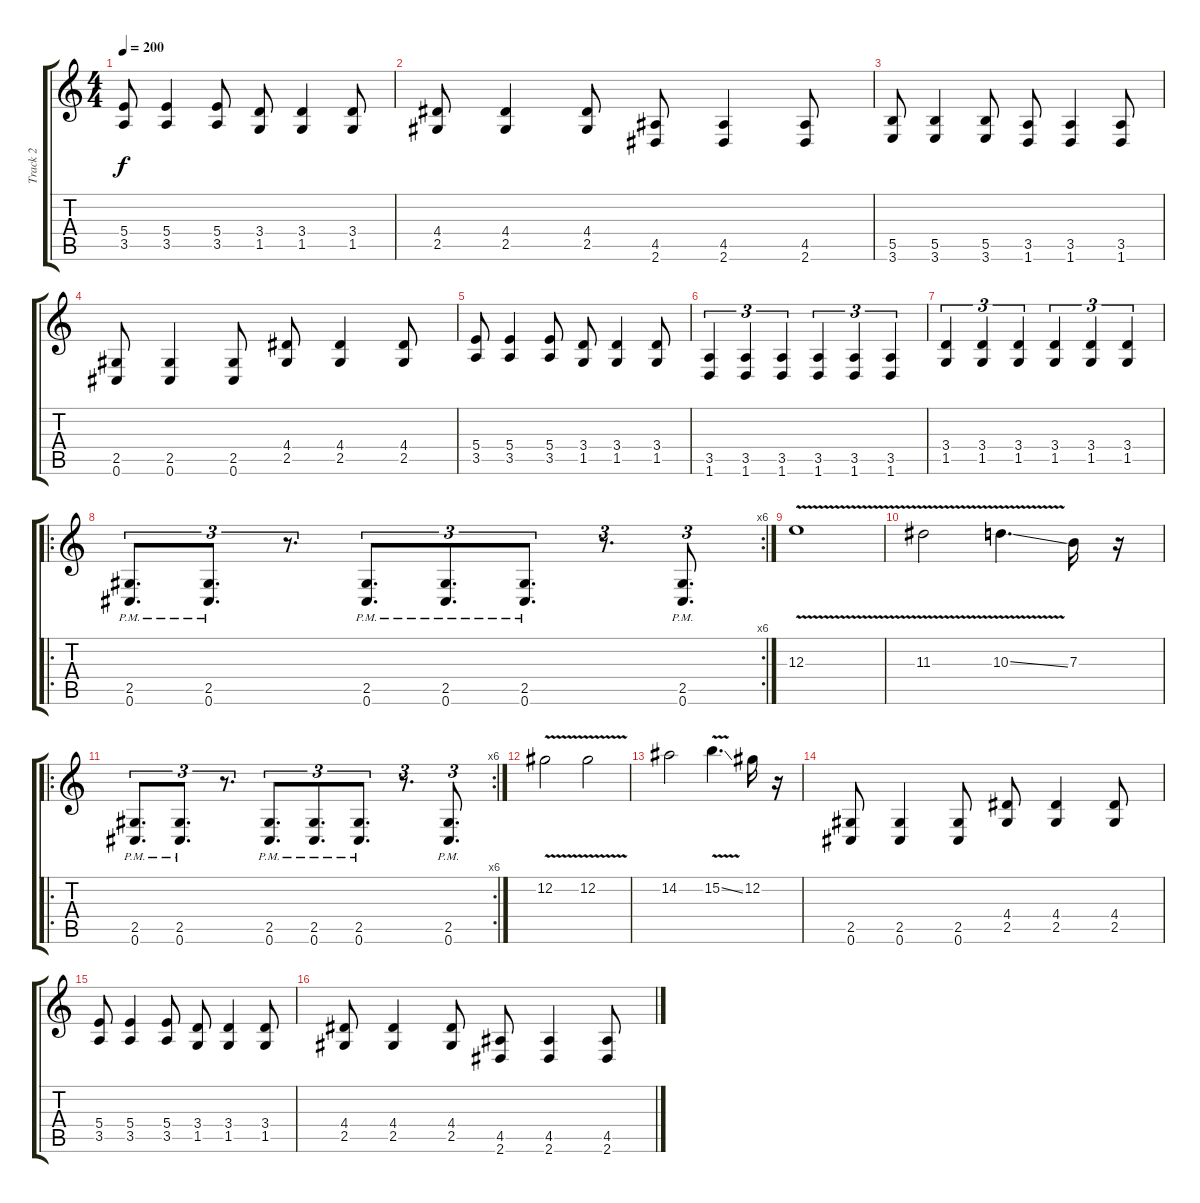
\track ("Track 2" "Track 2") {instrument distortionguitar}
\staff {score tabs}
\tuning (Db4 Ab3 E3 B2 Gb2 Db2) {hide}
\ts (4 4)
\tempo 200
\clef g2
\ks c
(5.4 3.5).8{dy f} (5.4 3.5).4 (5.4 3.5).8 (3.4 1.5).8 (3.4 1.5).4 (3.4 1.5).8 |
(4.4 2.5).8 (4.4 2.5).4 (4.4 2.5).8 (4.5 2.6).8 (4.5 2.6).4 (4.5 2.6).8 |
(5.5 3.6).8 (5.5 3.6).4 (5.5 3.6).8 (3.5 1.6).8 (3.5 1.6).4 (3.5 1.6).8 |
(2.5 0.6).8 (2.5 0.6).4 (2.5 0.6).8 (4.4 2.5).8 (4.4 2.5).4 (4.4 2.5).8 |
(5.4 3.5).8 (5.4 3.5).4 (5.4 3.5).8 (3.4 1.5).8 (3.4 1.5).4 (3.4 1.5).8 |
(3.5 1.6).4{tu (3 2)} (3.5 1.6).4{tu (3 2)} (3.5 1.6).4{tu (3 2)} (3.5 1.6).4{tu (3 2)} (3.5 1.6).4{tu (3 2)} (3.5 1.6).4{tu (3 2)} |
(3.4 1.5).4{tu (3 2)} (3.4 1.5).4{tu (3 2)} (3.4 1.5).4{tu (3 2)} (3.4 1.5).4{tu (3 2)} (3.4 1.5).4{tu (3 2)} (3.4 1.5).4{tu (3 2)} |
\ro
\rc 6
(2.5 0.6{pm}).8{d tu (3 2)} (2.5 0.6{pm}).8{d tu (3 2)} r.8{d tu (3 2)} (2.5 0.6{pm}).8{d tu (3 2)} (2.5 0.6{pm}).8{d tu (3 2)} (2.5 0.6{pm}).8{d tu (3 2)} r.8{d tu (3 2)} (2.5 0.6{pm}).8{d tu (3 2)} |
12.3{v}.1 |
11.3{v}.2 10.3{v ss}.4{d} 7.3.16 r.16 |
\ro
\rc 6
(2.5{pm} 0.6).8{d tu (3 2)} (2.5{pm} 0.6).8{d tu (3 2)} r.8{d tu (3 2)} (2.5{pm} 0.6).8{d tu (3 2)} (2.5{pm} 0.6).8{d tu (3 2)} (2.5{pm} 0.6).8{d tu (3 2)} r.8{d tu (3 2)} (2.5{pm} 0.6).8{d tu (3 2)} |
12.2{v}.2 12.2{v}.2 |
14.2.2 15.2{v ss}.4{d} 12.2.16 r.16 |
(2.5 0.6).8 (2.5 0.6).4 (2.5 0.6).8 (4.4 2.5).8 (4.4 2.5).4 (4.4 2.5).8 |
(5.4 3.5).8 (5.4 3.5).4 (5.4 3.5).8 (3.4 1.5).8 (3.4 1.5).4 (3.4 1.5).8 |
(4.4 2.5).8 (4.4 2.5).4 (4.4 2.5).8 (4.5 2.6).8 (4.5 2.6).4 (4.5 2.6).8
